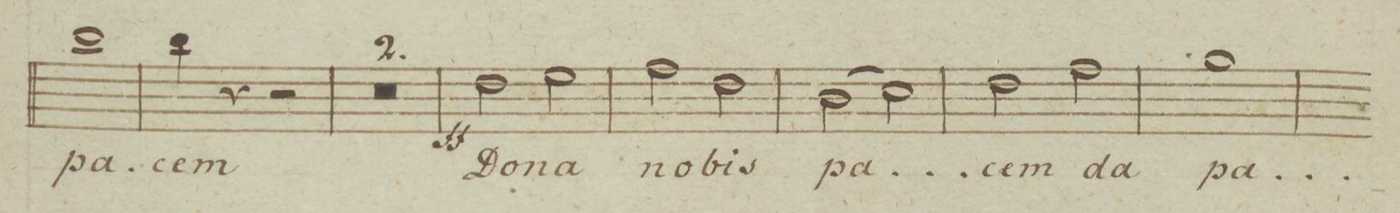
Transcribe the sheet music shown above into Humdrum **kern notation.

**kern	**text	**dynam
*I"Canto	*	*
*clefC1	*	*
*k[b-e-]	*	*
*met(c|)	*	*
*M2/2	*	*
1gg	pa-	.
=11	=11	=11
4gg\	-cem	.
4r	.	.
2r	.	.
=12	=12	=12
0r	.	.
=13	=13	=13
=14	=14	=14
2b-\	Do-	ff
2cc\	-na	.
=15	=15	=15
2dd\	no-	.
2b-\	-bis	.
=16	=16	=16
(2g\	pa-	.
2a\)	.	.
=17	=17	=17
2b-\	-cem	.
2dd\	da	.
=18	=18	=18
1ee-	pa-	.
=19	=19	=19
*-	*-	*-
